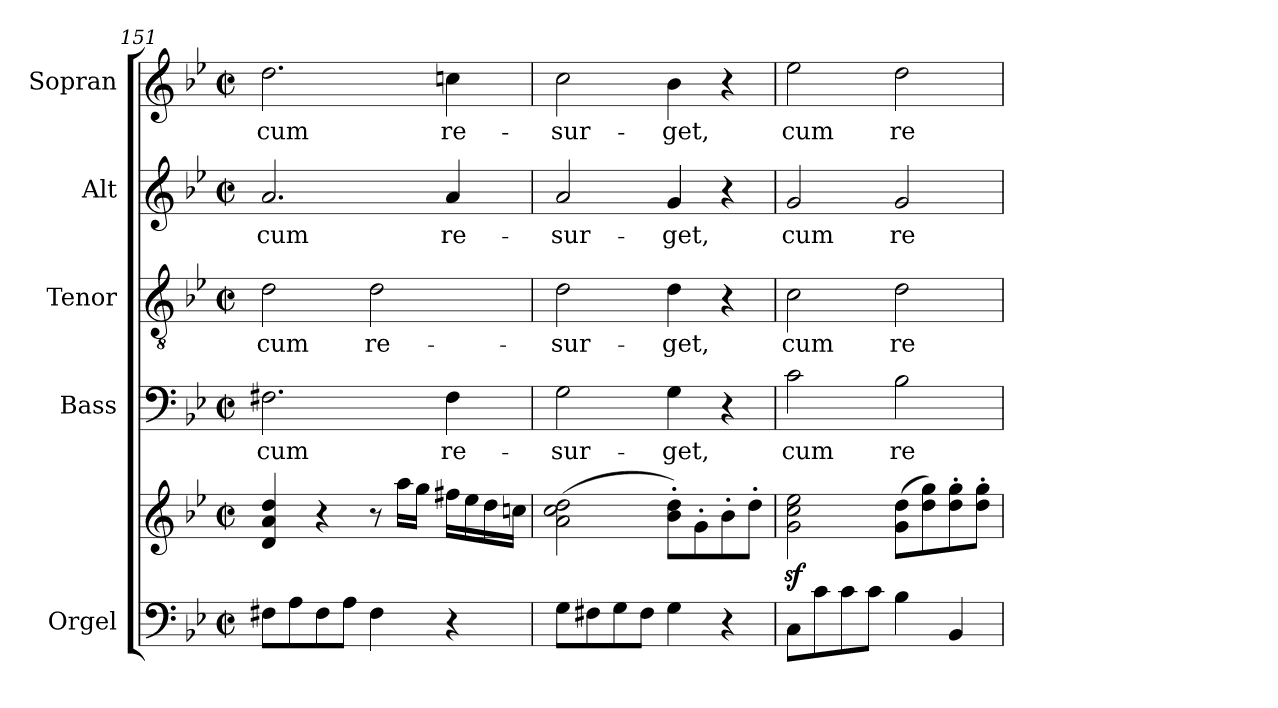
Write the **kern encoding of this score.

**kern	**kern	**kern	**text	**kern	**text	**kern	**text	**kern	**text
*part5	*part5	*part4	*part4	*part3	*part3	*part2	*part2	*part1	*part1
*staff6	*staff5	*staff4	*staff4	*staff3	*staff3	*staff2	*staff2	*staff1	*staff1
*I"Orgel	*	*I"Bass	*	*I"Tenor	*	*I"Alt	*	*I"Sopran	*
*I'Org.	*	*I'B.	*	*I'T.	*	*I'A.	*	*I'S.	*
!!LO:LB:g=z
*clefF4	*clefG2	*clefF4	*	*clefGv2	*	*clefG2	*	*clefG2	*
*k[b-e-]	*k[b-e-]	*k[b-e-]	*	*k[b-e-]	*	*k[b-e-]	*	*k[b-e-]	*
*B-:	*B-:	*B-:	*	*B-:	*	*B-:	*	*B-:	*
*M2/2	*M2/2	*M2/2	*	*M2/2	*	*M2/2	*	*M2/2	*
*met(c|)	*met(c|)	*met(c|)	*	*met(c|)	*	*met(c|)	*	*met(c|)	*
=151	=151	=151	=151	=151	=151	=151	=151	=151	=151
!	!	!	!LO:LY:b	!	!LO:LY:b	!	!LO:LY:b	!	!LO:LY:b
8F#X\L	4d/ 4a/ 4dd/	2.F#X\	cum	2d\	cum	2.a/	cum	2.dd\	cum
8A\	.	.	.	.	.	.	.	.	.
8F#\	4r	.	.	.	.	.	.	.	.
8A\J	.	.	.	.	.	.	.	.	.
!	!	!	!	!	!LO:LY:b	!	!	!	!
4F#\	8r	.	.	2d\	re-	.	.	.	.
.	16aa\LL	.	.	.	.	.	.	.	.
.	16gg\JJ	.	.	.	.	.	.	.	.
!	!	!	!LO:LY:b	!	!	!	!LO:LY:b	!	!LO:LY:b
4r	16ff#X\LL	4F#\	re-	.	.	4a/	re-	4ccn\	re-
.	16ee-\	.	.	.	.	.	.	.	.
.	16dd\	.	.	.	.	.	.	.	.
.	16ccn\JJ	.	.	.	.	.	.	.	.
=152	=152	=152	=152	=152	=152	=152	=152	=152	=152
!	!	!	!LO:LY:b	!	!LO:LY:b	!	!LO:LY:b	!	!LO:LY:b
8G\L	(>2a\ 2cc\ 2dd\	2G\	-sur-	2d\	-sur-	2a/	-sur-	2cc\	-sur-
8F#X\	.	.	.	.	.	.	.	.	.
8G\	.	.	.	.	.	.	.	.	.
8F#\J	.	.	.	.	.	.	.	.	.
!	!	!	!LO:LY:b	!	!LO:LY:b	!	!LO:LY:b	!	!LO:LY:b
4G\	8b-\'> 8dd\'>L)	4G\	-get,	4d\	-get,	4g/	-get,	4b-\	-get,
.	8g'>\	.	.	.	.	.	.	.	.
4r	8b-'>\	4r	.	4r	.	4r	.	4r	.
.	8dd'>\J	.	.	.	.	.	.	.	.
=153	=153	=153	=153	=153	=153	=153	=153	=153	=153
!	!	!	!LO:LY:b	!	!LO:LY:b	!	!LO:LY:b	!	!LO:LY:b
8C\L	2g\z< 2cc\z< 2ee-\z<	2c\	cum	2c\	cum	2g/	cum	2ee-\	cum
8c\	.	.	.	.	.	.	.	.	.
8c\	.	.	.	.	.	.	.	.	.
8c\J	.	.	.	.	.	.	.	.	.
!	!	!	!LO:LY:b	!	!LO:LY:b	!	!LO:LY:b	!	!LO:LY:b
4B-\	(>8g\ 8dd\L	2B-\	re-	2d\	re-	2g/	re-	2dd\	re-
.	8dd\ 8gg\)	.	.	.	.	.	.	.	.
4BB-/	8dd\'> 8gg\'>	.	.	.	.	.	.	.	.
.	8dd\'> 8gg\'>J	.	.	.	.	.	.	.	.
=	=	=	=	=	=	=	=	=	=
*-	*-	*-	*-	*-	*-	*-	*-	*-	*-
